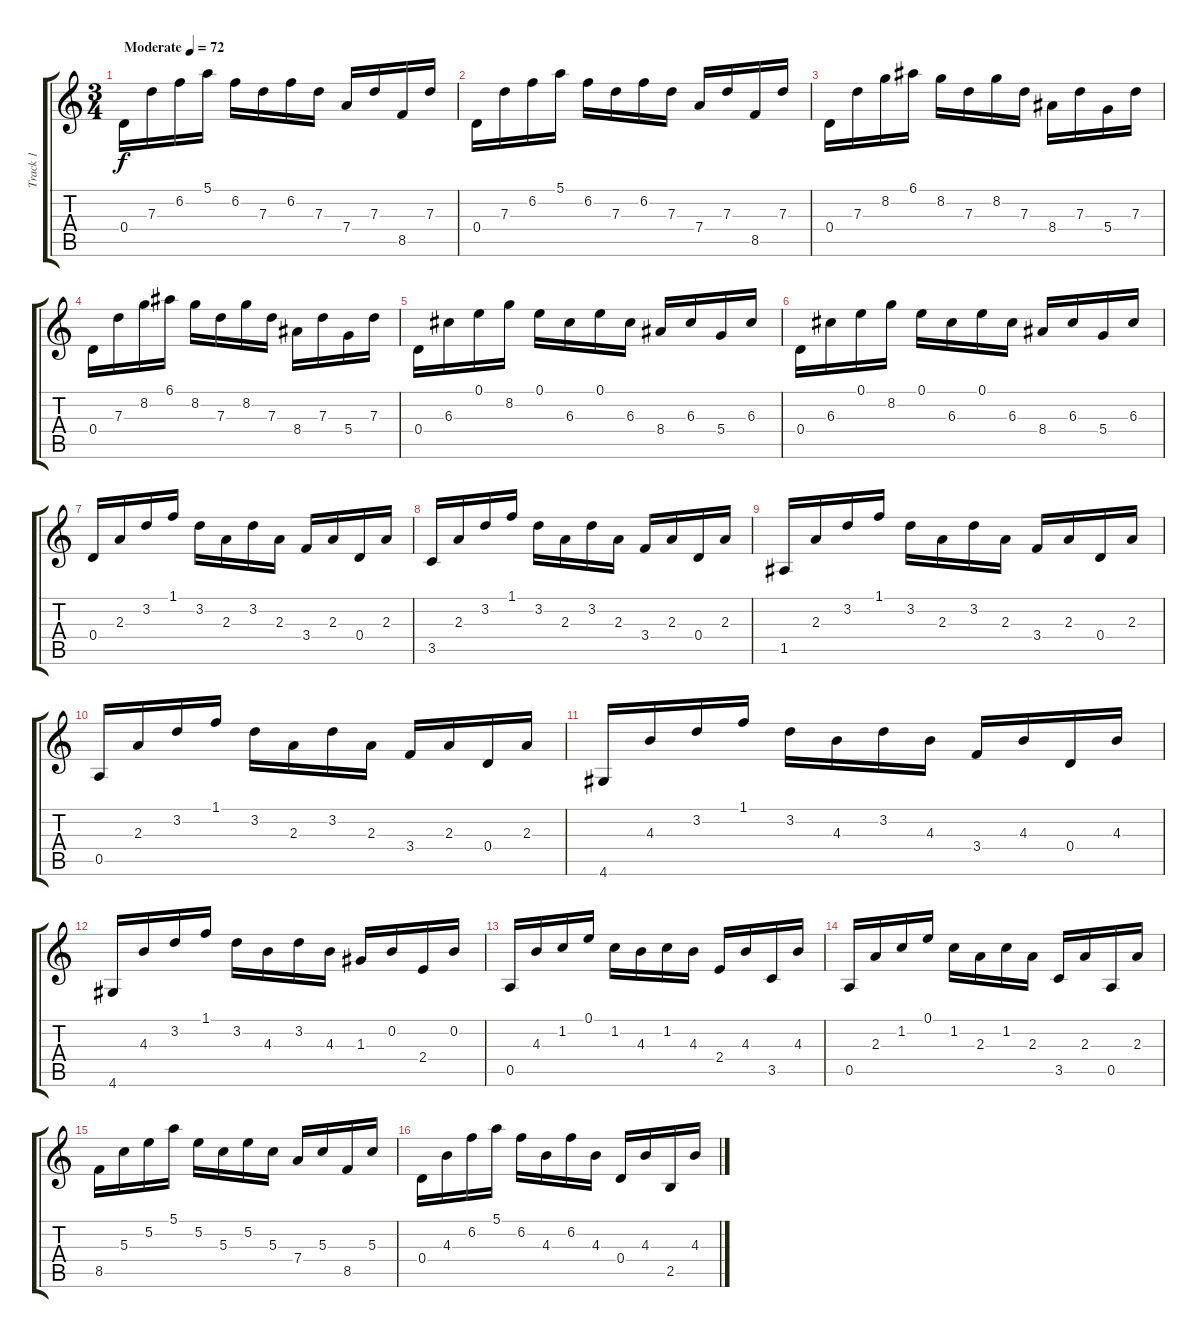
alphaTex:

\track ("Track 1" "Track 1") {instrument acousticguitarsteel}
\staff {score tabs}
\tuning (E4 B3 G3 D3 A2 E2) {hide}
\ts (3 4)
\tempo (72 "Moderate")
\clef g2
\ks c
0.4.16{dy f instrument acousticguitarsteel} 7.3.16 6.2.16 5.1.16 6.2.16 7.3.16 6.2.16 7.3.16 7.4.16 7.3.16 8.5.16 7.3.16 |
0.4.16 7.3.16 6.2.16 5.1.16 6.2.16 7.3.16 6.2.16 7.3.16 7.4.16 7.3.16 8.5.16 7.3.16 |
0.4.16 7.3.16 8.2.16 6.1.16 8.2.16 7.3.16 8.2.16 7.3.16 8.4.16 7.3.16 5.4.16 7.3.16 |
0.4.16 7.3.16 8.2.16 6.1.16 8.2.16 7.3.16 8.2.16 7.3.16 8.4.16 7.3.16 5.4.16 7.3.16 |
0.4.16 6.3.16 0.1.16 8.2.16 0.1.16 6.3.16 0.1.16 6.3.16 8.4.16 6.3.16 5.4.16 6.3.16 |
0.4.16 6.3.16 0.1.16 8.2.16 0.1.16 6.3.16 0.1.16 6.3.16 8.4.16 6.3.16 5.4.16 6.3.16 |
0.4.16 2.3.16 3.2.16 1.1.16 3.2.16 2.3.16 3.2.16 2.3.16 3.4.16 2.3.16 0.4.16 2.3.16 |
3.5.16 2.3.16 3.2.16 1.1.16 3.2.16 2.3.16 3.2.16 2.3.16 3.4.16 2.3.16 0.4.16 2.3.16 |
1.5.16 2.3.16 3.2.16 1.1.16 3.2.16 2.3.16 3.2.16 2.3.16 3.4.16 2.3.16 0.4.16 2.3.16 |
0.5.16 2.3.16 3.2.16 1.1.16 3.2.16 2.3.16 3.2.16 2.3.16 3.4.16 2.3.16 0.4.16 2.3.16 |
4.6.16 4.3.16 3.2.16 1.1.16 3.2.16 4.3.16 3.2.16 4.3.16 3.4.16 4.3.16 0.4.16 4.3.16 |
4.6.16 4.3.16 3.2.16 1.1.16 3.2.16 4.3.16 3.2.16 4.3.16 1.3.16 0.2.16 2.4.16 0.2.16 |
0.5.16 4.3.16 1.2.16 0.1.16 1.2.16 4.3.16 1.2.16 4.3.16 2.4.16 4.3.16 3.5.16 4.3.16 |
0.5.16 2.3.16 1.2.16 0.1.16 1.2.16 2.3.16 1.2.16 2.3.16 3.5.16 2.3.16 0.5.16 2.3.16 |
8.5.16 5.3.16 5.2.16 5.1.16 5.2.16 5.3.16 5.2.16 5.3.16 7.4.16 5.3.16 8.5.16 5.3.16 |
0.4.16 4.3.16 6.2.16 5.1.16 6.2.16 4.3.16 6.2.16 4.3.16 0.4.16 4.3.16 2.5.16 4.3.16
